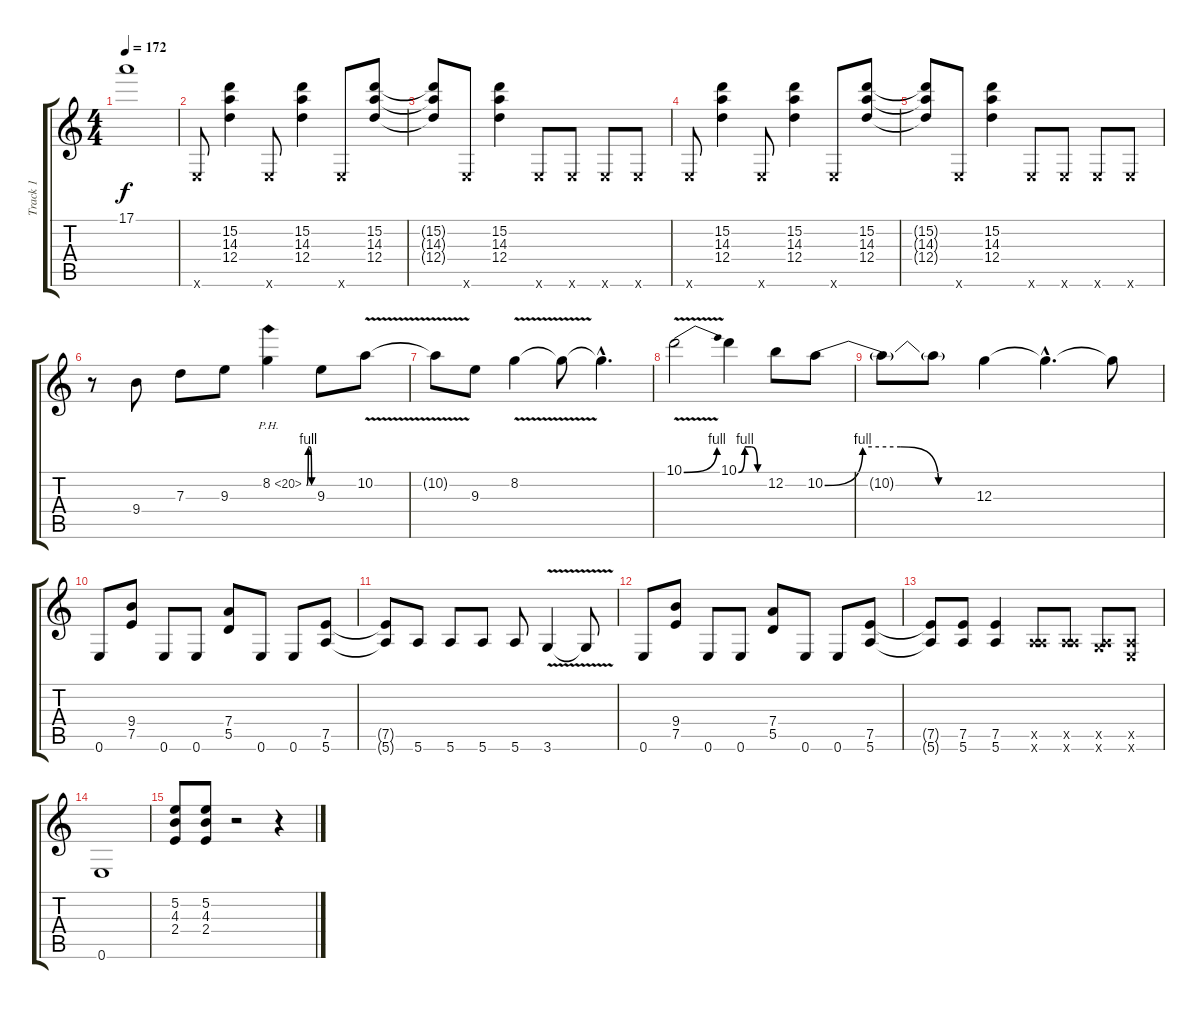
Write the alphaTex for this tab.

\track ("Track 1" "Track 1") {instrument distortionguitar}
\staff {score tabs}
\tuning (E4 B3 G3 D3 A2 E2) {hide}
\ts (4 4)
\tempo 172
\clef g2
\ks c
17.1.1{dy f} |
0.6{x}.8 (15.2 14.3 12.4).4 0.6{x}.8 (15.2 14.3 12.4).4 0.6{x}.8 (15.2 14.3 12.4).8 |
(15.2{t} 14.3{t} 12.4{t}).8 0.6{x}.8 (15.2 14.3 12.4).4 0.6{x}.8 0.6{x}.8 0.6{x}.8 0.6{x}.8 |
0.6{x}.8 (15.2 14.3 12.4).4 0.6{x}.8 (15.2 14.3 12.4).4 0.6{x}.8 (15.2 14.3 12.4).8 |
(15.2{t} 14.3{t} 12.4{t}).8 0.6{x}.8 (15.2 14.3 12.4).4 0.6{x}.8 0.6{x}.8 0.6{x}.8 0.6{x}.8 |
r.8 9.4.8 7.3.8 9.3.8 8.2{be (custom 0 0 15 4 30 4 45 0 60 0) ph 12}.4 9.3.8 10.2{v}.8 |
10.2{t}.8 9.3.8 8.2{v}.4 8.2{t}.8 8.2{hac t}.4{d} |
10.1{be (bend 0 0 60 4) v}.2 10.1{be (custom 0 0 15 4 30 4 45 0 60 0)}.4 12.2.8 10.2{be (custom 0 0 15 4 30 4 45 0 60 0)}.8 |
10.2{t}.8 10.2{t}.8 12.3.4 12.3{hac t}.4{d} 12.3{t}.8 |
0.6.8 (9.4 7.5).8 0.6.8 0.6.8 (7.4 5.5).8 0.6.8 0.6.8 (7.5 5.6).8 |
(7.5{t} 5.6{t}).8 5.6.8 5.6.8 5.6.8 5.6.8 3.6{v}.4 3.6{t}.8 |
0.6.8 (9.4 7.5).8 0.6.8 0.6.8 (7.4 5.5).8 0.6.8 0.6.8 (7.5 5.6).8 |
(7.5{t} 5.6{t}).8 (7.5 5.6).8 (7.5 5.6).4 (0.5{x} 5.6{x}).8 (0.5{x} 5.6{x}).8 (0.5{x} 3.6{x}).8 (0.5{x} 0.6{x}).8 |
0.6.1 |
(5.2 4.3 2.4).8 (5.2 4.3 2.4).8 r.2 r.4
